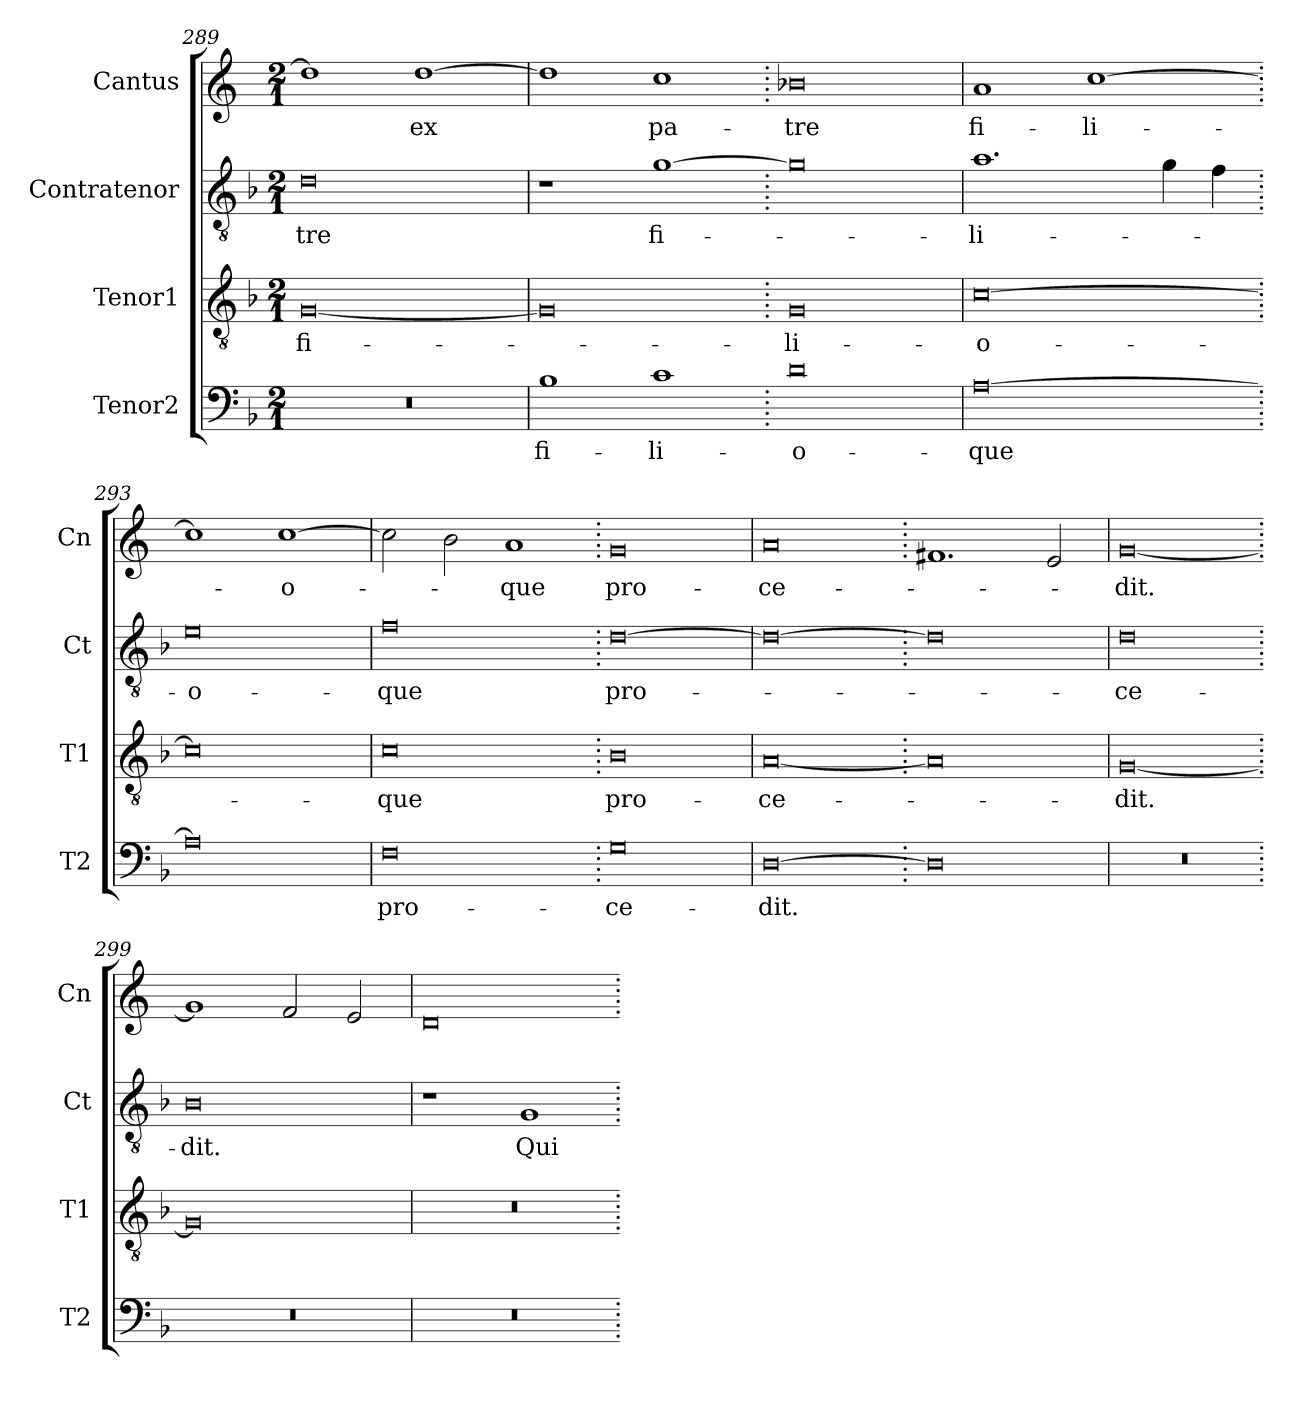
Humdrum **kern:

**kern	**text	**kern	**text	**kern	**text	**kern	**text
*part4	*part4	*part3	*part3	*part2	*part2	*part1	*part1
*staff4	*staff4	*staff3	*staff3	*staff2	*staff2	*staff1	*staff1
*I"Tenor2	*	*I"Tenor1	*	*I"Contratenor	*	*I"Cantus	*
*I'T2	*	*I'T1	*	*I'Ct	*	*I'Cn	*
*clefF4	*	*clefGv2	*	*clefGv2	*	*clefG2	*
*k[b-]	*	*k[b-]	*	*k[b-]	*	*k[]	*
*M2/1	*	*M2/1	*	*M2/1	*	*M2/1	*
=289	=289	=289	=289	=289	=289	=289	=289
0r	.	[0G	fi-	0d	-tre	1dd]	.
.	.	.	.	.	.	[1dd	ex
=290	=290	=290	=290	=290	=290	=290	=290
1B-	fi-	0G]	.	1r	.	1dd]	.
1c	-li-	.	.	[1g	fi-	1cc	pa-
=291.	=291.	=291.	=291.	=291.	=291.	=291.	=291.
0d	-o-	0G	-li-	0g]	.	0b-X	-tre
=292	=292	=292	=292	=292	=292	=292	=292
[0A	-que	[0c	-o-	1.a	-li-	1a	fi-
.	.	.	.	.	.	[1cc	-li-
.	.	.	.	4g\	.	.	.
.	.	.	.	4f\	.	.	.
=293.	=293.	=293.	=293.	=293.	=293.	=293.	=293.
0A]	.	0c]	.	0e	-o-	1cc]	.
.	.	.	.	.	.	[1cc	-o-
=294	=294	=294	=294	=294	=294	=294	=294
0F	pro-	0c	-que	0f	-que	2cc\]	.
.	.	.	.	.	.	2b\	.
.	.	.	.	.	.	1a	-que
=295.	=295.	=295.	=295.	=295.	=295.	=295.	=295.
0G	-ce-	0B-	pro-	[0d	pro-	0g	pro-
=296	=296	=296	=296	=296	=296	=296	=296
[0D	-dit.	[0A	-ce-	0d_	.	0a	-ce-
=297.	=297.	=297.	=297.	=297.	=297.	=297.	=297.
0D]	.	0A]	.	0d]	.	1.f#X	.
.	.	.	.	.	.	2e/	.
=298	=298	=298	=298	=298	=298	=298	=298
0r	.	[0G	-dit.	0d	-ce-	[0g	-dit.
=299.	=299.	=299.	=299.	=299.	=299.	=299.	=299.
0r	.	0G]	.	0B-	-dit.	1g]	.
.	.	.	.	.	.	2f/	.
.	.	.	.	.	.	2e/	.
=300	=300	=300	=300	=300	=300	=300	=300
0r	.	0r	.	1r	.	0d	.
.	.	.	.	1G	Qui	.	.
=.	=.	=.	=.	=.	=.	=.	=.
*-	*-	*-	*-	*-	*-	*-	*-
